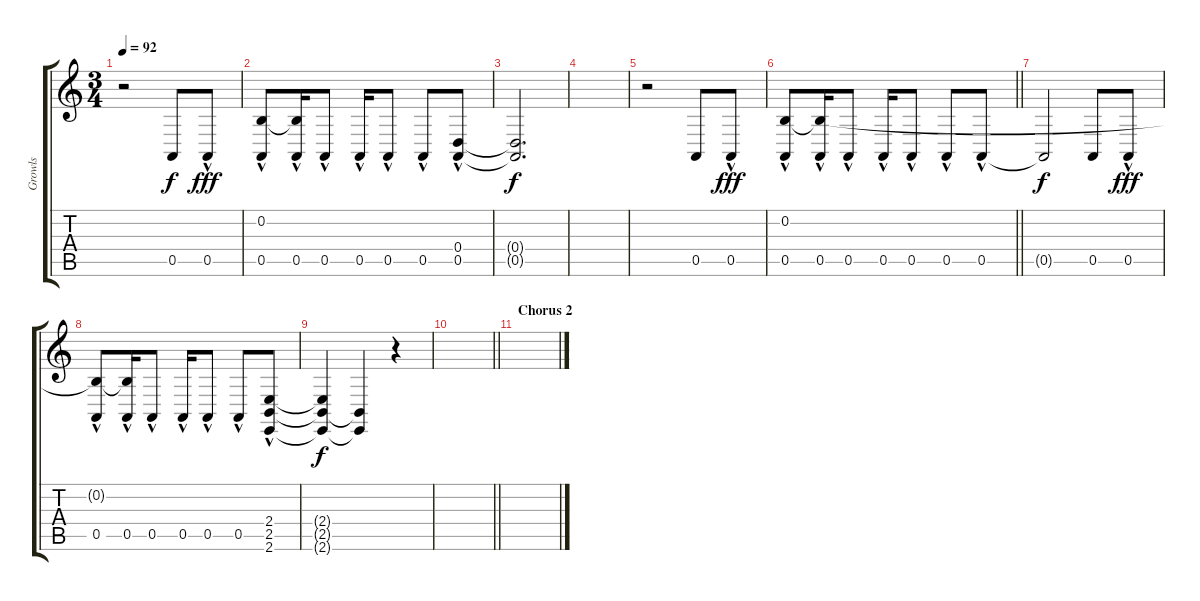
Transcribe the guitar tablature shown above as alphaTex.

\track ("Growls" "Growls") {instrument gunshot}
\staff {score tabs}
\tuning (E4 B3 G3 D3 A2 D2) {hide}
\ts (3 4)
\tempo 92
\clef g2
\ks c
r.2{dy f} 0.5.8 0.5{hac}.8{dy fff} |
(0.2 0.5{hac}).8 (0.2{t} 0.5{hac}).16 0.5{hac}.8 0.5{hac}.16 0.5{hac}.8 0.5{hac}.8 (0.4 0.5{hac}).8 |
(0.4{t} 0.5{t}).2{d dy f} |
|
r.2 0.5.8 0.5{hac}.8{dy fff} |
\barLineRight lightlight
(0.2 0.5{hac}).8 (0.2{t} 0.5{hac}).16 0.5{hac}.8 0.5{hac}.16 0.5{hac}.8 0.5{hac}.8 0.5{hac}.8 |
0.5{t}.2{dy f} 0.5.8 0.5{hac}.8{dy fff} |
(0.2{t} 0.5{hac}).8 (0.2{t} 0.5{hac}).16 0.5{hac}.8 0.5{hac}.16 0.5{hac}.8 0.5{hac}.8 (2.4 2.5{hac} 2.6).8{instrument applause} |
(2.4{t} 2.5{t} 2.6{t}).4{dy f} (2.5{t} 2.6{t}).4 r.4 |
\barLineRight lightlight
|
\section ("" "Chorus 2")
